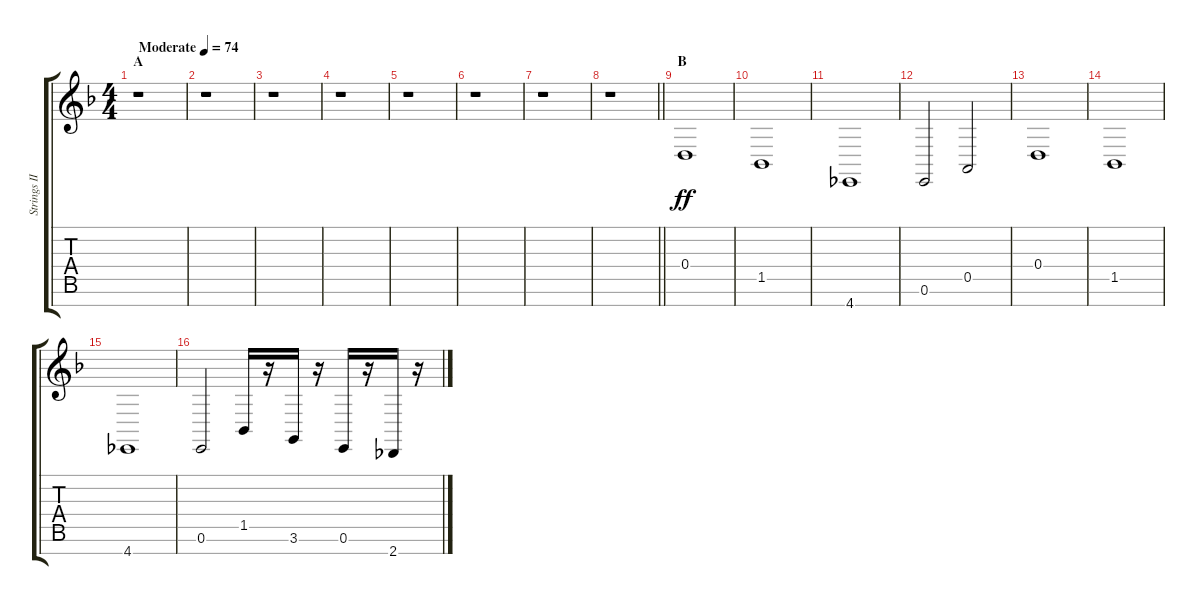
\track ("Strings III" "Strings II") {instrument stringensemble1}
\staff {score tabs}
\tuning (E4 B3 G3 D3 A2 E2 B1) {hide}
\ts (4 4)
\section ("" "A")
\tempo (74 "Moderate")
\clef g2
\ks f
r.1{dy ff instrument stringensemble1} |
r.1 |
r.1 |
r.1 |
r.1 |
r.1 |
r.1 |
\barLineRight lightlight
r.1 |
\section ("" "B")
0.4.1 |
1.5.1 |
4.7.1 |
0.6.2 0.5.2 |
0.4.1 |
1.5.1 |
4.7.1 |
0.6.2 1.5.16 r.16 3.6.16 r.16 0.6.16 r.16 2.7.16 r.16
